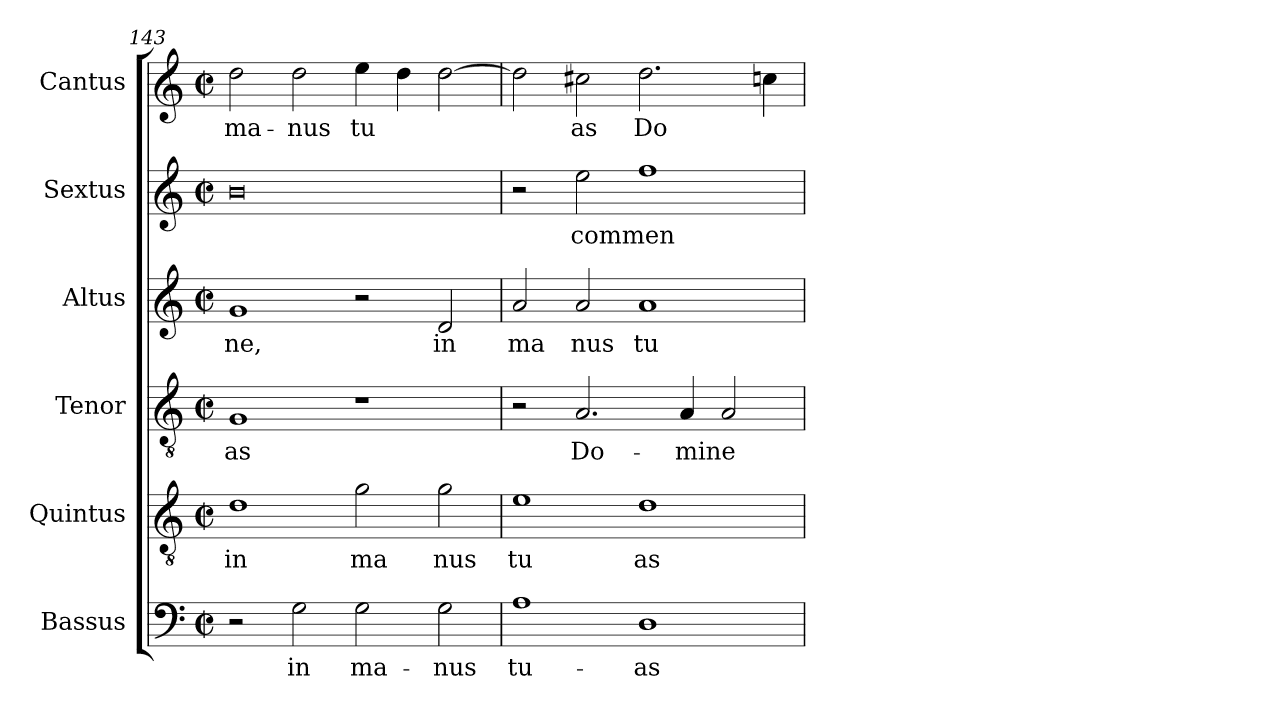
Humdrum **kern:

**kern	**text	**kern	**text	**kern	**text	**kern	**text	**kern	**text	**kern	**text
*part6	*part6	*part5	*part5	*part4	*part4	*part3	*part3	*part2	*part2	*part1	*part1
*staff6	*staff6	*staff5	*staff5	*staff4	*staff4	*staff3	*staff3	*staff2	*staff2	*staff1	*staff1
*I"Bassus	*	*I"Quintus	*	*I"Tenor	*	*I"Altus	*	*I"Sextus	*	*I"Cantus	*
*clefF4	*	*clefGv2	*	*clefGv2	*	*clefG2	*	*clefG2	*	*clefG2	*
*k[]	*	*k[]	*	*k[]	*	*k[]	*	*k[]	*	*k[]	*
*C:	*	*C:	*	*C:	*	*C:	*	*C:	*	*C:	*
*M2/2	*	*M2/2	*	*M2/2	*	*M2/2	*	*M2/2	*	*M2/2	*
*met(c|)	*	*met(c|)	*	*met(c|)	*	*met(c|)	*	*met(c|)	*	*met(c|)	*
=143	=143	=143	=143	=143	=143	=143	=143	=143	=143	=143	=143
!	!	!	!LO:LY:b:cj	!	!LO:LY:b:cj	!	!LO:LY:b:cj	!	!LO:LY:b:cj	!	!LO:LY:b:cj
2r	.	1d	in	1G	-as	1g	ne,	0b	.	2dd\	ma-
!	!LO:LY:b:cj	!	!	!	!	!	!	!	!	!	!LO:LY:b:cj
2G\	in	.	.	.	.	.	.	.	.	2dd\	-nus
!	!LO:LY:b:cj	!	!LO:LY:b:cj	!	!	!	!	!	!	!	!LO:LY:b:cj
2G\	ma-	2g\	ma	1r	.	2r	.	.	.	4ee\	tu-
!	!	!	!	!	!	!	!	!	!	!	!LO:LY:b:cj
.	.	.	.	.	.	.	.	.	.	4dd\	--
!	!LO:LY:b:cj	!	!LO:LY:b:cj	!	!	!	!LO:LY:b:cj	!	!	!	!LO:LY:b:cj
2G\	-nus	2g\	nus	.	.	2d/	in	.	.	[>2dd\	--
=144	=144	=144	=144	=144	=144	=144	=144	=144	=144	=144	=144
!	!LO:LY:b:cj	!	!LO:LY:b:cj	!	!	!	!LO:LY:b:cj	!	!	!	!LO:LY:b:cj
1A	tu-	1e	tu	2r	.	2a/	ma	2r	.	2dd\]	--
!	!	!	!	!	!LO:LY:b:cj	!	!LO:LY:b:cj	!	!LO:LY:b:cj	!	!LO:LY:b:cj
.	.	.	.	2.A/	Do-	2a/	nus	2ee\	commen	2cc#\	-as
!	!LO:LY:b:cj	!	!LO:LY:b:cj	!	!	!	!LO:LY:b:cj	!	!LO:LY:b:cj	!	!LO:LY:b:cj
1D	-as	1d	as	.	.	1a	tu	1ff	.	2.dd\	Do-
!	!	!	!	!	!LO:LY:b:cj	!	!	!	!	!	!
.	.	.	.	4A/	-mine	.	.	.	.	.	.
!	!	!	!	!	!LO:LY:b:cj	!	!	!	!	!	!
.	.	.	.	2A/	.	.	.	.	.	.	.
!	!	!	!	!	!	!	!	!	!	!	!LO:LY:b:cj
.	.	.	.	.	.	.	.	.	.	4ccn\	--
=	=	=	=	=	=	=	=	=	=	=	=
*-	*-	*-	*-	*-	*-	*-	*-	*-	*-	*-	*-
